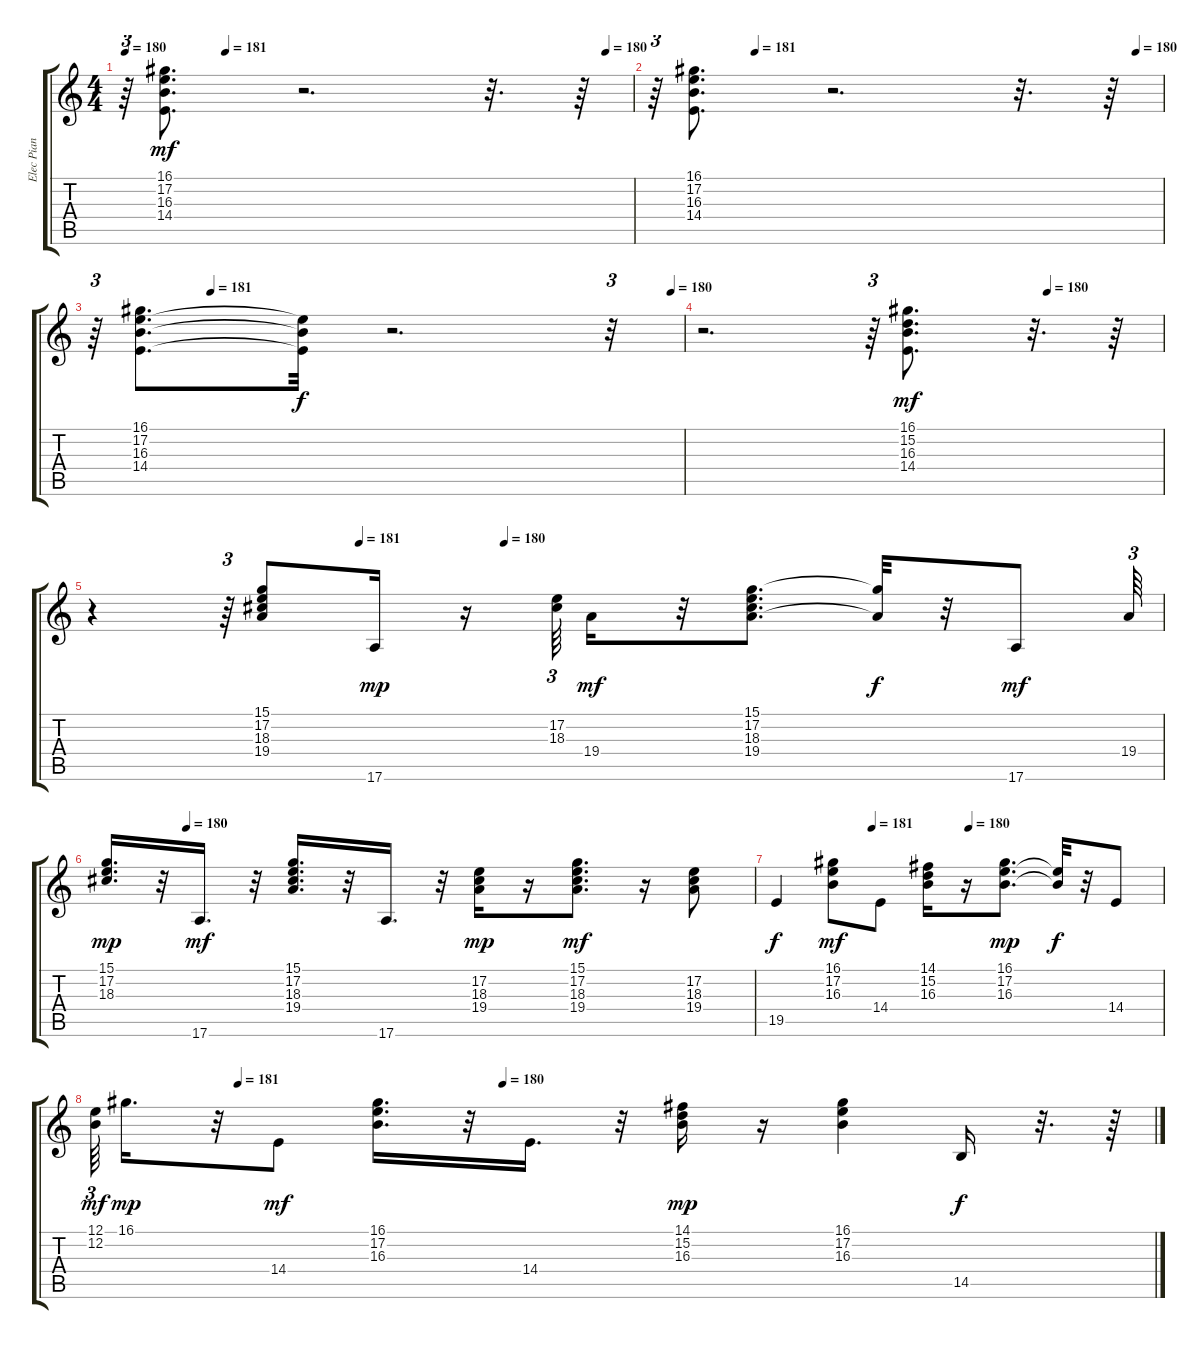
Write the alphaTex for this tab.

\track ("Elec Pian" "Elec Pian") {instrument honkytonkpiano}
\staff {score tabs}
\tuning (E4 B3 G3 D3 A2 E2) {hide}
\ts (4 4)
\tempo 180
\tempo (181 0.19791666666666666)
\tempo (180 0.9479166666666666)
\clef g2
\ks c
r.64{tu (3 2) dy mf} (16.1 17.2 16.3 14.4).8{d} r.2{d} r.32{d} r.64 |
\tempo (181 0.19791666666666666)
\tempo (180 0.9479166666666666)
r.64{tu (3 2)} (16.1 17.2 16.3 14.4).8{d} r.2{d} r.32{d} r.64 |
\tempo (181 0.19791666666666666)
\tempo (180 0.9791666666666666)
r.64{tu (3 2)} (16.1 17.2 16.3 14.4).8{d} (17.2{t} 16.3{t} 14.4{t}).32{dy f} r.2{d} r.32{tu (3 2)} |
\tempo (180 0.75)
r.2{d} r.64{tu (3 2)} (16.1 15.2 16.3 14.4).8{d dy mf} r.32{d} r.64 |
\tempo (181 0.25)
\tempo (180 0.3854166666666667)
r.4 r.64{tu (3 2)} (15.1 17.2 18.3 19.4).8 17.6.16{dy mp} r.16 (17.2 18.3).64{tu (3 2)} 19.4.16{dy mf} r.32 (15.1 17.2 18.3 19.4).8{d} (15.1{t} 19.4{t}).32{dy f} r.32 17.6.8{dy mf} 19.4.64{tu (3 2)} |
\tempo (180 0.125)
(15.1 17.2 18.3).16{d dy mp} r.32 17.6.16{d dy mf} r.32 (15.1 17.2 18.3 19.4).16{d} r.32 17.6.16{d} r.32 (17.2 18.3 19.4).16{dy mp} r.16 (15.1 17.2 18.3 19.4).8{d dy mf} r.16 (17.2 18.3 19.4).8 |
\tempo (181 0.25)
\tempo (180 0.5)
19.5.4{dy f} (16.1 17.2 16.3).8{dy mf} 14.4.8 (14.1 15.2 16.3).16 r.16 (16.1 17.2 16.3).8{d dy mp} (17.2{t} 16.3{t}).32{dy f} r.32 14.4.8 |
\tempo (181 0.13541666666666666)
\tempo (180 0.3854166666666667)
(12.1 12.2).64{tu (3 2) dy mf} 16.1.16{d dy mp} r.32 14.4.8{dy mf} (16.1 17.2 16.3).16{d} r.32 14.4.16{d} r.32 (14.1 15.2 16.3).16{dy mp} r.16 (16.1 17.2 16.3).4 14.5.16{dy f} r.32{d} r.64
